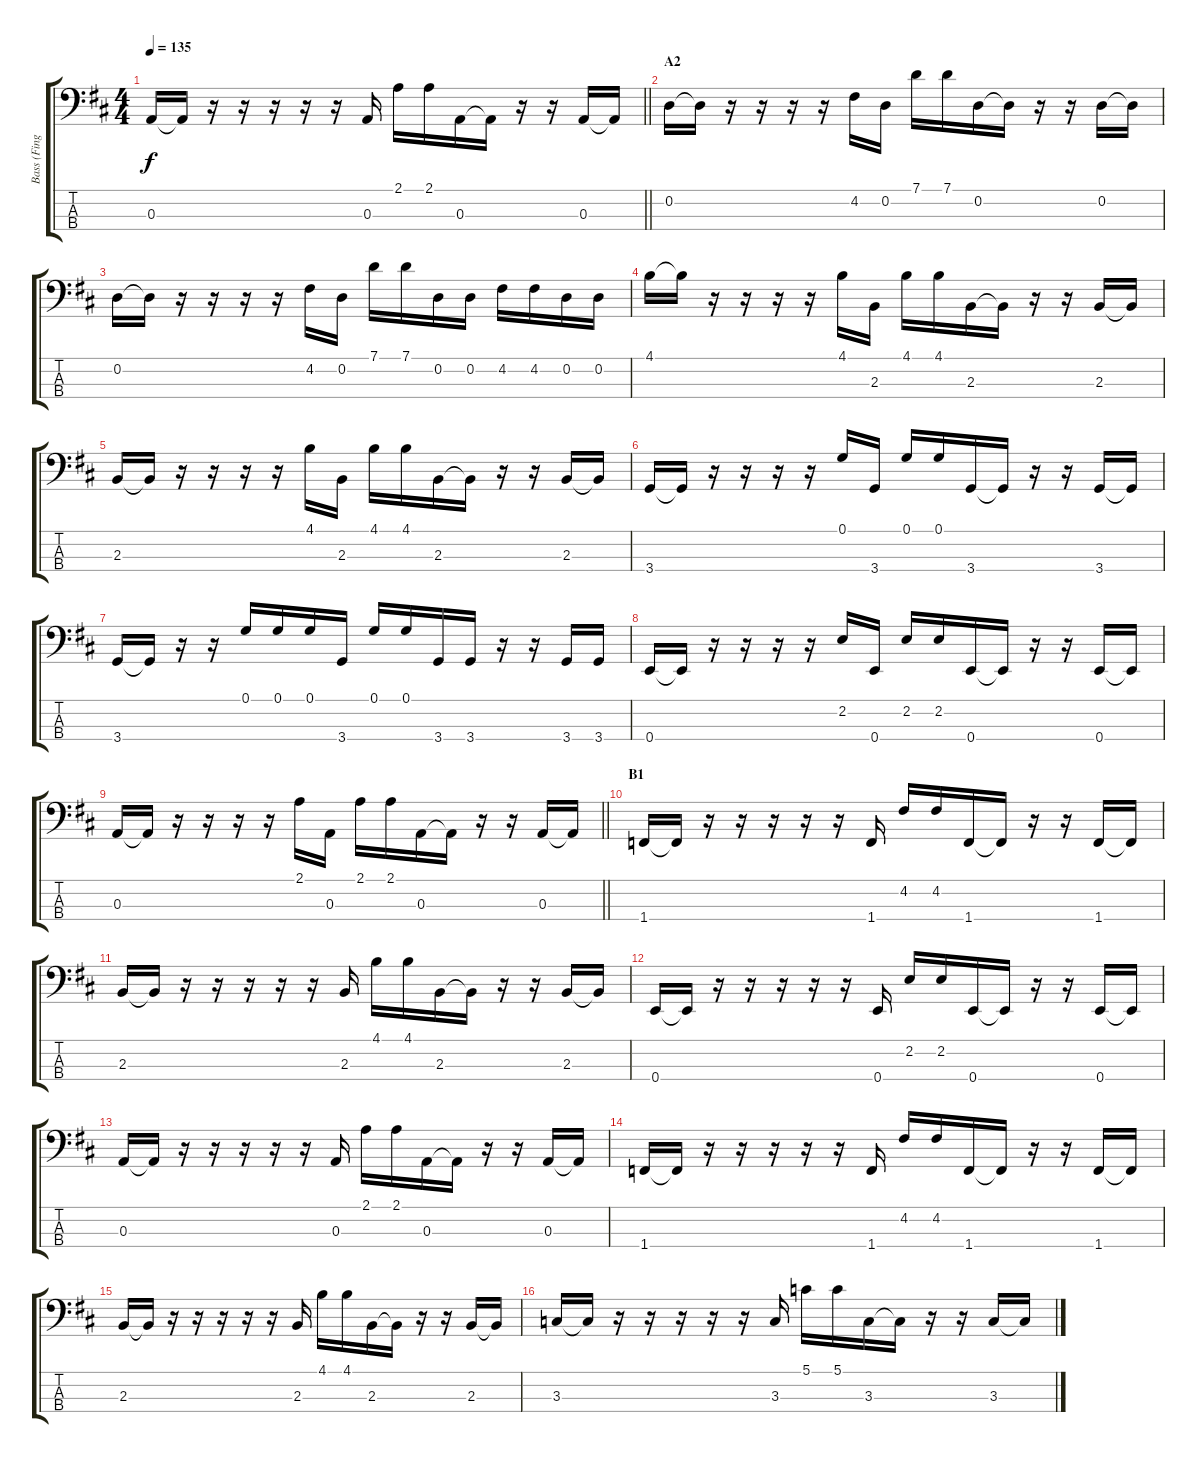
\track ("Bass (Finger)" "Bass (Fing") {instrument electricbassfinger}
\staff {score tabs}
\tuning (G2 D2 A1 E1) {hide}
\ts (4 4)
\tempo 135
\clef f4
\barLineRight lightlight
\ks d
0.3.16{dy f} 0.3{t}.16 r.16 r.16 r.16 r.16 r.16 0.3.16 2.1.16 2.1.16 0.3.16 0.3{t}.16 r.16 r.16 0.3.16 0.3{t}.16 |
\section ("" "A2")
0.2.16 0.2{t}.16 r.16 r.16 r.16 r.16 4.2.16 0.2.16 7.1.16 7.1.16 0.2.16 0.2{t}.16 r.16 r.16 0.2.16 0.2{t}.16 |
0.2.16 0.2{t}.16 r.16 r.16 r.16 r.16 4.2.16 0.2.16 7.1.16 7.1.16 0.2.16 0.2.16 4.2.16 4.2.16 0.2.16 0.2.16 |
4.1.16 4.1{t}.16 r.16 r.16 r.16 r.16 4.1.16 2.3.16 4.1.16 4.1.16 2.3.16 2.3{t}.16 r.16 r.16 2.3.16 2.3{t}.16 |
2.3.16 2.3{t}.16 r.16 r.16 r.16 r.16 4.1.16 2.3.16 4.1.16 4.1.16 2.3.16 2.3{t}.16 r.16 r.16 2.3.16 2.3{t}.16 |
3.4.16 3.4{t}.16 r.16 r.16 r.16 r.16 0.1.16 3.4.16 0.1.16 0.1.16 3.4.16 3.4{t}.16 r.16 r.16 3.4.16 3.4{t}.16 |
3.4.16 3.4{t}.16 r.16 r.16 0.1.16 0.1.16 0.1.16 3.4.16 0.1.16 0.1.16 3.4.16 3.4.16 r.16 r.16 3.4.16 3.4.16 |
0.4.16 0.4{t}.16 r.16 r.16 r.16 r.16 2.2.16 0.4.16 2.2.16 2.2.16 0.4.16 0.4{t}.16 r.16 r.16 0.4.16 0.4{t}.16 |
\barLineRight lightlight
0.3.16 0.3{t}.16 r.16 r.16 r.16 r.16 2.1.16 0.3.16 2.1.16 2.1.16 0.3.16 0.3{t}.16 r.16 r.16 0.3.16 0.3{t}.16 |
\section ("" "B1")
1.4.16 1.4{t}.16 r.16 r.16 r.16 r.16 r.16 1.4.16 4.2.16 4.2.16 1.4.16 1.4{t}.16 r.16 r.16 1.4.16 1.4{t}.16 |
2.3.16 2.3{t}.16 r.16 r.16 r.16 r.16 r.16 2.3.16 4.1.16 4.1.16 2.3.16 2.3{t}.16 r.16 r.16 2.3.16 2.3{t}.16 |
0.4.16 0.4{t}.16 r.16 r.16 r.16 r.16 r.16 0.4.16 2.2.16 2.2.16 0.4.16 0.4{t}.16 r.16 r.16 0.4.16 0.4{t}.16 |
0.3.16 0.3{t}.16 r.16 r.16 r.16 r.16 r.16 0.3.16 2.1.16 2.1.16 0.3.16 0.3{t}.16 r.16 r.16 0.3.16 0.3{t}.16 |
1.4.16 1.4{t}.16 r.16 r.16 r.16 r.16 r.16 1.4.16 4.2.16 4.2.16 1.4.16 1.4{t}.16 r.16 r.16 1.4.16 1.4{t}.16 |
2.3.16 2.3{t}.16 r.16 r.16 r.16 r.16 r.16 2.3.16 4.1.16 4.1.16 2.3.16 2.3{t}.16 r.16 r.16 2.3.16 2.3{t}.16 |
3.3.16 3.3{t}.16 r.16 r.16 r.16 r.16 r.16 3.3.16 5.1.16 5.1.16 3.3.16 3.3{t}.16 r.16 r.16 3.3.16 3.3{t}.16
